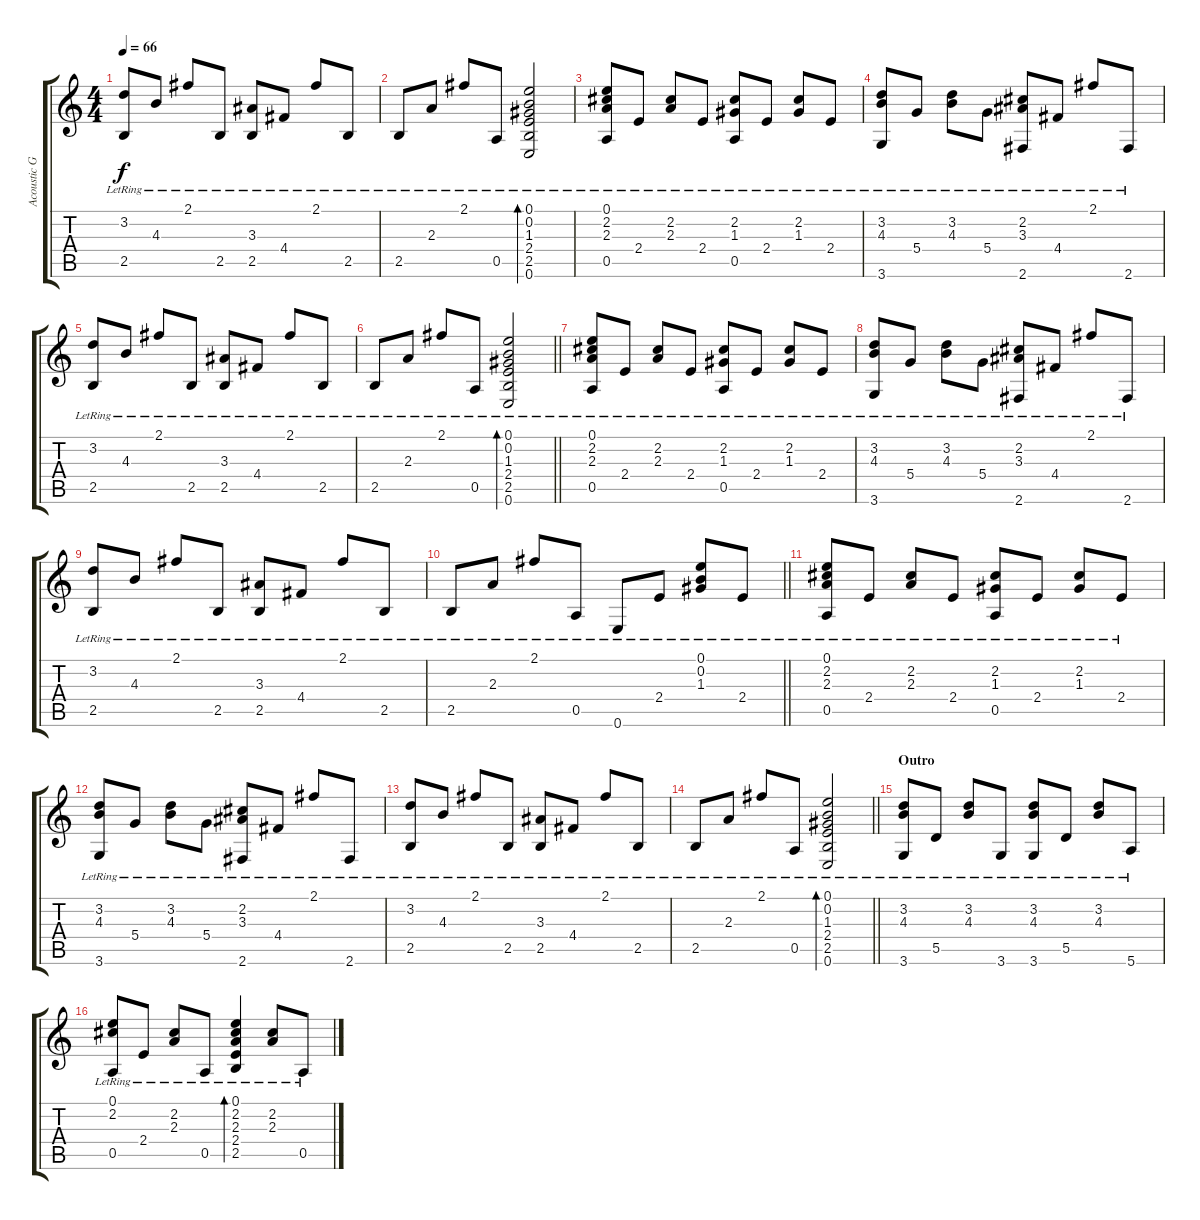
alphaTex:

\track ("Acoustic Guitar" "Acoustic G") {instrument acousticguitarnylon}
\staff {score tabs}
\tuning (E4 B3 G3 D3 A2 E2) {hide}
\ts (4 4)
\tempo 66
\clef g2
\ks c
(3.2{lr} 2.5{lr}).8{dy f} 4.3{lr}.8 2.1{lr}.8 2.5{lr}.8 (3.3{lr} 2.5{lr}).8 4.4{lr}.8 2.1{lr}.8 2.5{lr}.8 |
2.5{lr}.8 2.3{lr}.8 2.1{lr}.8 0.5{lr}.8 (0.1{lr} 0.2{lr} 1.3{lr} 2.4{lr} 2.5{lr} 0.6{lr}).2{bd 240} |
(0.1{lr} 2.2{lr} 2.3{lr} 0.5{lr}).8 2.4{lr}.8 (2.2{lr} 2.3{lr}).8 2.4{lr}.8 (2.2{lr} 1.3{lr} 0.5{lr}).8 2.4{lr}.8 (2.2{lr} 1.3{lr}).8 2.4{lr}.8 |
(3.2{lr} 4.3{lr} 3.6{lr}).8 5.4{lr}.8 (3.2{lr} 4.3{lr}).8 5.4{lr}.8 (2.2{lr} 3.3{lr} 2.6{lr}).8 4.4{lr}.8 2.1{lr}.8 2.6{lr}.8 |
(3.2{lr} 2.5{lr}).8 4.3{lr}.8 2.1{lr}.8 2.5{lr}.8 (3.3{lr} 2.5{lr}).8 4.4{lr}.8 2.1{lr}.8 2.5{lr}.8 |
\barLineRight lightlight
2.5{lr}.8 2.3{lr}.8 2.1{lr}.8 0.5{lr}.8 (0.1{lr} 0.2{lr} 1.3{lr} 2.4{lr} 2.5{lr} 0.6{lr}).2{bd 240} |
(0.1{lr} 2.2{lr} 2.3{lr} 0.5{lr}).8 2.4{lr}.8 (2.2{lr} 2.3{lr}).8 2.4{lr}.8 (2.2{lr} 1.3{lr} 0.5{lr}).8 2.4{lr}.8 (2.2{lr} 1.3{lr}).8 2.4{lr}.8 |
(3.2{lr} 4.3{lr} 3.6{lr}).8 5.4{lr}.8 (3.2{lr} 4.3{lr}).8 5.4{lr}.8 (2.2{lr} 3.3{lr} 2.6{lr}).8 4.4{lr}.8 2.1{lr}.8 2.6{lr}.8 |
(3.2{lr} 2.5{lr}).8 4.3{lr}.8 2.1{lr}.8 2.5{lr}.8 (3.3{lr} 2.5{lr}).8 4.4{lr}.8 2.1{lr}.8 2.5{lr}.8 |
\barLineRight lightlight
2.5{lr}.8 2.3{lr}.8 2.1{lr}.8 0.5{lr}.8 0.6{lr}.8 2.4{lr}.8 (0.1{lr} 0.2{lr} 1.3{lr}).8 2.4{lr}.8 |
(0.1{lr} 2.2{lr} 2.3{lr} 0.5{lr}).8 2.4{lr}.8 (2.2{lr} 2.3{lr}).8 2.4{lr}.8 (2.2{lr} 1.3{lr} 0.5{lr}).8 2.4{lr}.8 (2.2{lr} 1.3{lr}).8 2.4{lr}.8 |
(3.2{lr} 4.3{lr} 3.6{lr}).8 5.4{lr}.8 (3.2{lr} 4.3{lr}).8 5.4{lr}.8 (2.2{lr} 3.3{lr} 2.6{lr}).8 4.4{lr}.8 2.1{lr}.8 2.6{lr}.8 |
(3.2{lr} 2.5{lr}).8 4.3{lr}.8 2.1{lr}.8 2.5{lr}.8 (3.3{lr} 2.5{lr}).8 4.4{lr}.8 2.1{lr}.8 2.5{lr}.8 |
\barLineRight lightlight
2.5{lr}.8 2.3{lr}.8 2.1{lr}.8 0.5{lr}.8 (0.1{lr} 0.2{lr} 1.3{lr} 2.4{lr} 2.5{lr} 0.6{lr}).2{bd 240} |
\section ("" "Outro")
(3.2{lr} 4.3{lr} 3.6{lr}).8 5.5{lr}.8 (3.2{lr} 4.3{lr}).8 3.6{lr}.8 (3.2{lr} 4.3{lr} 3.6{lr}).8 5.5{lr}.8 (3.2{lr} 4.3{lr}).8 5.6{lr}.8 |
(0.1{lr} 2.2{lr} 0.5{lr}).8 2.4{lr}.8 (2.2{lr} 2.3{lr}).8 0.5{lr}.8 (0.1{lr} 2.2{lr} 2.3{lr} 2.4{lr} 2.5{lr}).4{bd 120} (2.2{lr} 2.3{lr}).8 0.5{lr}.8
